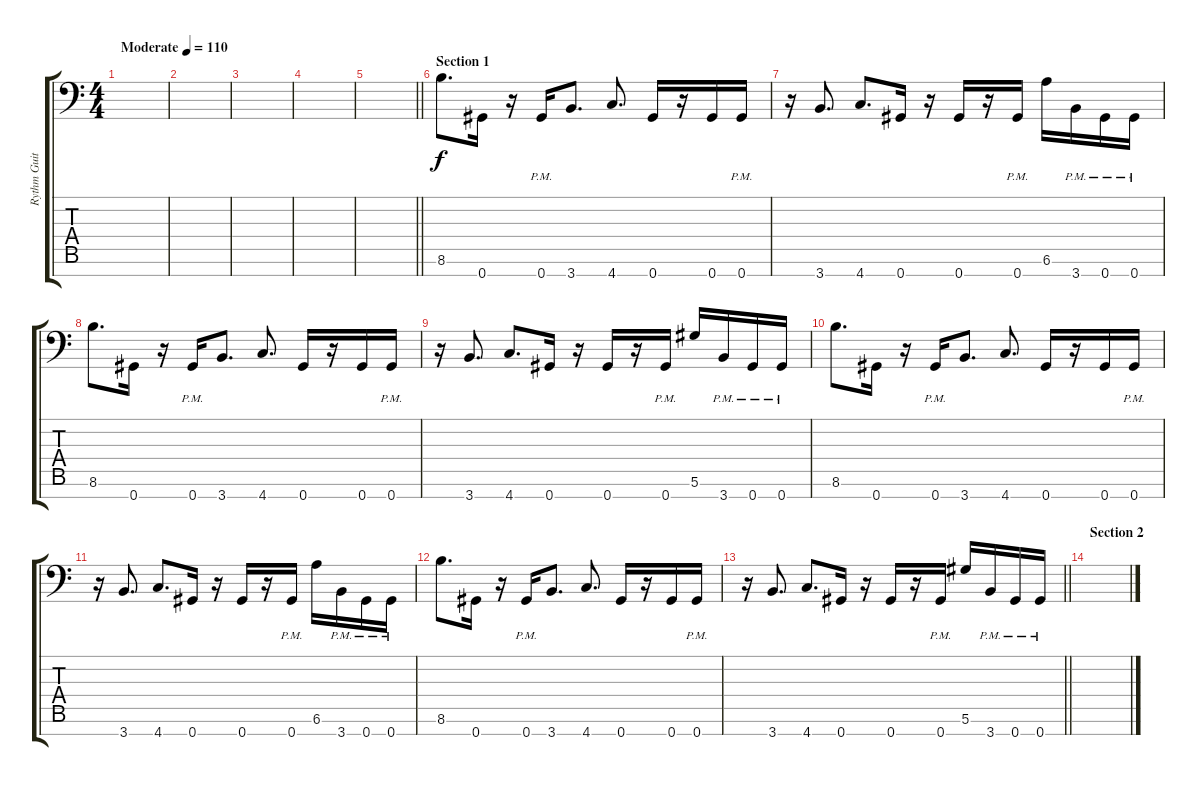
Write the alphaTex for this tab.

\track ("Rythm Guitar" "Rythm Guit") {instrument distortionguitar}
\staff {score tabs}
\tuning (Eb4 Bb3 Gb3 Db3 Ab2 Eb2 Ab1) {hide}
\ts (4 4)
\tempo (110 "Moderate")
\clef f4
\ks c
|
|
|
|
\barLineRight lightlight
|
\section ("" "Section 1")
8.6.8{d} 0.7.16 r.16 0.7{pm}.16 3.7.8{d} 4.7.8{d} 0.7.16 r.16 0.7.16 0.7{pm}.16 |
r.16 3.7.8{d} 4.7.8{d} 0.7.16 r.16 0.7.16 r.16 0.7{pm}.16 6.6.16 3.7{pm}.16 0.7{pm}.16 0.7{pm}.16 |
8.6.8{d} 0.7.16 r.16 0.7{pm}.16 3.7.8{d} 4.7.8{d} 0.7.16 r.16 0.7.16 0.7{pm}.16 |
r.16 3.7.8{d} 4.7.8{d} 0.7.16 r.16 0.7.16 r.16 0.7{pm}.16 5.6.16 3.7{pm}.16 0.7{pm}.16 0.7{pm}.16 |
8.6.8{d} 0.7.16 r.16 0.7{pm}.16 3.7.8{d} 4.7.8{d} 0.7.16 r.16 0.7.16 0.7{pm}.16 |
r.16 3.7.8{d} 4.7.8{d} 0.7.16 r.16 0.7.16 r.16 0.7{pm}.16 6.6.16 3.7{pm}.16 0.7{pm}.16 0.7{pm}.16 |
8.6.8{d} 0.7.16 r.16 0.7{pm}.16 3.7.8{d} 4.7.8{d} 0.7.16 r.16 0.7.16 0.7{pm}.16 |
\barLineRight lightlight
r.16 3.7.8{d} 4.7.8{d} 0.7.16 r.16 0.7.16 r.16 0.7{pm}.16 5.6.16 3.7{pm}.16 0.7{pm}.16 0.7{pm}.16 |
\section ("" "Section 2")
